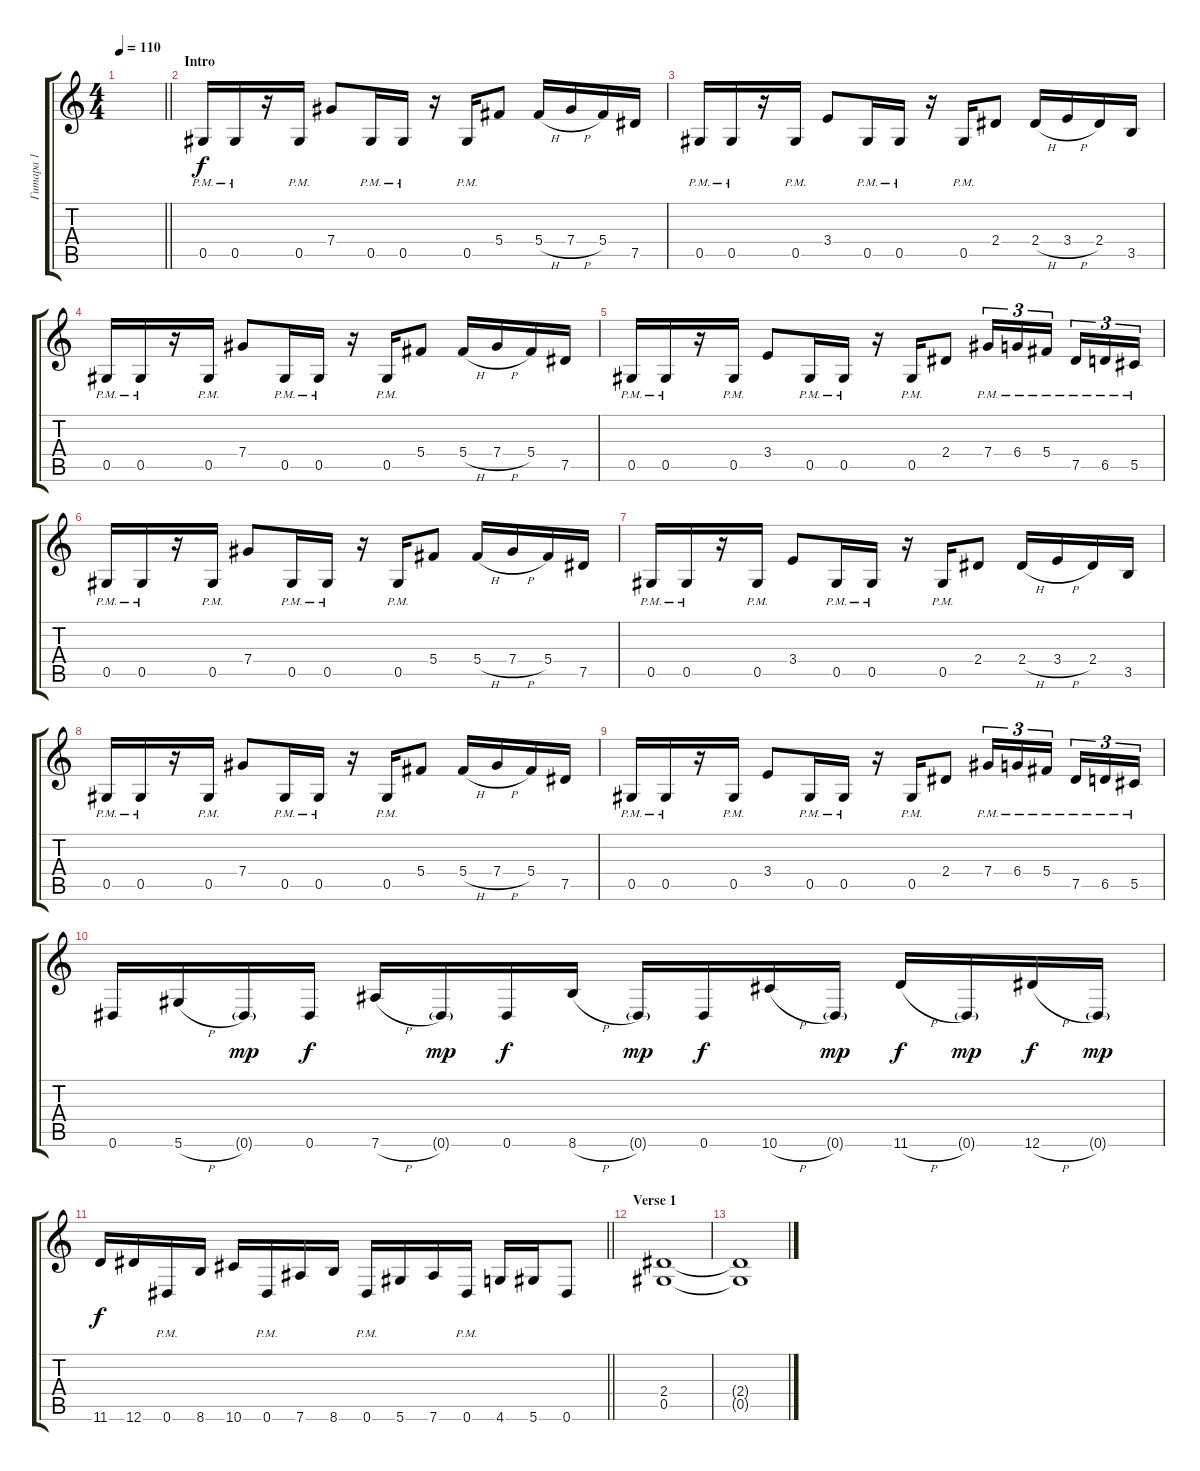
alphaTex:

\track ("Гитара 1" "Гитара 1") {instrument distortionguitar}
\staff {score tabs}
\tuning (Eb4 Bb3 Gb3 Db3 Ab2 Eb2) {hide}
\ts (4 4)
\tempo 110
\clef g2
\barLineRight lightlight
\ks c
|
\section ("" "Intro")
0.5{pm}.16 0.5{pm}.16 r.16 0.5{pm}.16 7.4.8 0.5{pm}.16 0.5{pm}.16 r.16 0.5{pm}.16 5.4.8 5.4{h}.16 7.4{h}.16 5.4.16 7.5.16 |
0.5{pm}.16 0.5{pm}.16 r.16 0.5{pm}.16 3.4.8 0.5{pm}.16 0.5{pm}.16 r.16 0.5{pm}.16 2.4.8 2.4{h}.16 3.4{h}.16 2.4.16 3.5.16 |
0.5{pm}.16 0.5{pm}.16 r.16 0.5{pm}.16 7.4.8 0.5{pm}.16 0.5{pm}.16 r.16 0.5{pm}.16 5.4.8 5.4{h}.16 7.4{h}.16 5.4.16 7.5.16 |
0.5{pm}.16 0.5{pm}.16 r.16 0.5{pm}.16 3.4.8 0.5{pm}.16 0.5{pm}.16 r.16 0.5{pm}.16 2.4.8 7.4{pm}.16{tu (3 2)} 6.4{pm}.16{tu (3 2)} 5.4{pm}.16{tu (3 2) beam splitsecondary} 7.5{pm}.16{tu (3 2)} 6.5{pm}.16{tu (3 2)} 5.5{pm}.16{tu (3 2)} |
0.5{pm}.16 0.5{pm}.16 r.16 0.5{pm}.16 7.4.8 0.5{pm}.16 0.5{pm}.16 r.16 0.5{pm}.16 5.4.8 5.4{h}.16 7.4{h}.16 5.4.16 7.5.16 |
0.5{pm}.16 0.5{pm}.16 r.16 0.5{pm}.16 3.4.8 0.5{pm}.16 0.5{pm}.16 r.16 0.5{pm}.16 2.4.8 2.4{h}.16 3.4{h}.16 2.4.16 3.5.16 |
0.5{pm}.16 0.5{pm}.16 r.16 0.5{pm}.16 7.4.8 0.5{pm}.16 0.5{pm}.16 r.16 0.5{pm}.16 5.4.8 5.4{h}.16 7.4{h}.16 5.4.16 7.5.16 |
0.5{pm}.16 0.5{pm}.16 r.16 0.5{pm}.16 3.4.8 0.5{pm}.16 0.5{pm}.16 r.16 0.5{pm}.16 2.4.8 7.4{pm}.16{tu (3 2)} 6.4{pm}.16{tu (3 2)} 5.4{pm}.16{tu (3 2) beam splitsecondary} 7.5{pm}.16{tu (3 2)} 6.5{pm}.16{tu (3 2)} 5.5{pm}.16{tu (3 2)} |
\ks aminor
0.6.16 5.6{h}.16 0.6{g}.16{dy mp} 0.6.16{dy f} 7.6{h}.16 0.6{g}.16{dy mp} 0.6.16{dy f} 8.6{h}.16 0.6{g}.16{dy mp} 0.6.16{dy f} 10.6{h}.16 0.6{g}.16{dy mp} 11.6{h}.16{dy f} 0.6{g}.16{dy mp} 12.6{h}.16{dy f} 0.6{g}.16{dy mp} |
\barLineRight lightlight
11.6.16{dy f} 12.6.16 0.6{pm}.16 8.6.16 10.6.16 0.6{pm}.16 7.6.16 8.6.16 0.6{pm}.16 5.6.16 7.6.16 0.6{pm}.16 4.6.16 5.6.16 0.6.8 |
\section ("" "Verse 1")
\ks c
(2.4 0.5).1 |
(2.4{t} 0.5{t}).1
